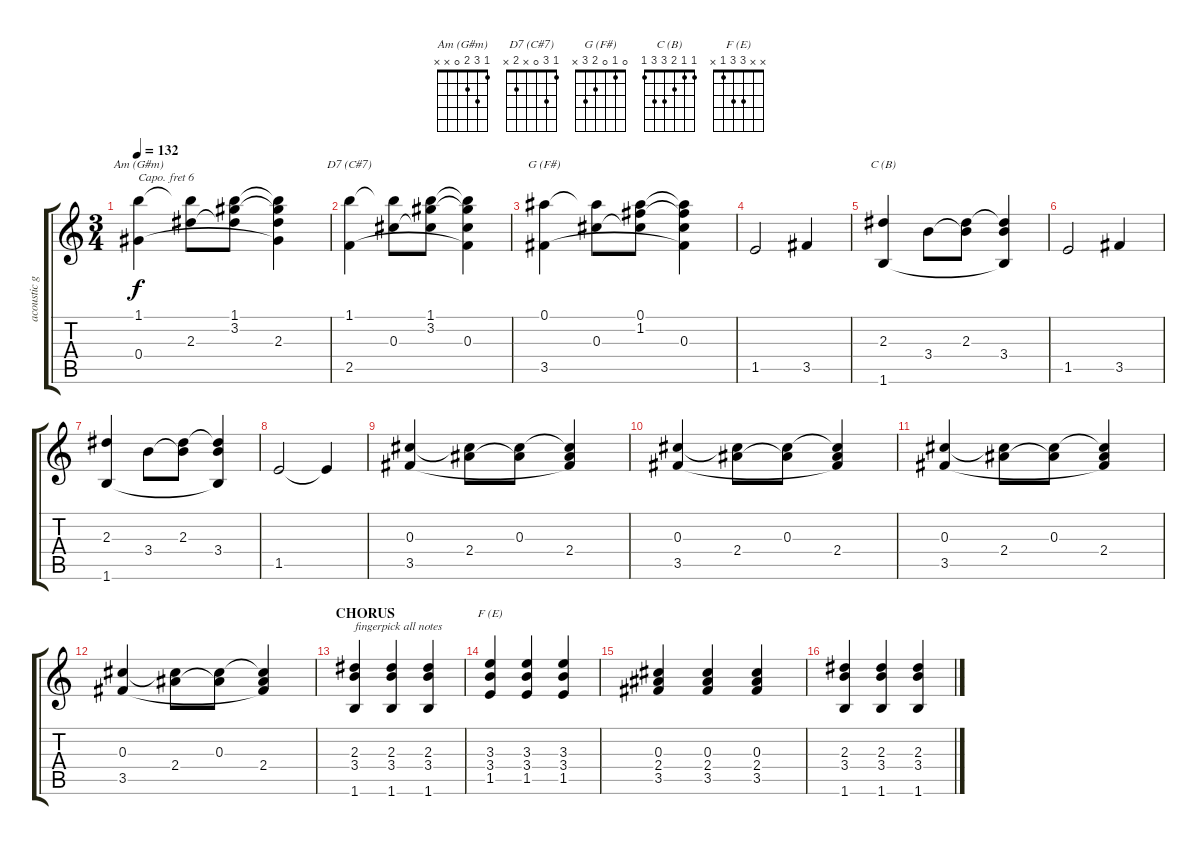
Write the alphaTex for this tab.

\track ("acoustic guitar (standard tuning, capo 6" "acoustic g") {instrument acousticguitarsteel}
\staff {score tabs}
\capo 6
\tuning (E4 B3 G3 D3 A2 E2) {hide}
\chord ("Am (G#m)" 1 3 2 0 x x)
\chord ("D7 (C#7)" 1 3 0 x 2 x)
\chord ("G (F#)" 0 1 0 2 3 x)
\chord ("C (B)" 1 1 2 3 3 1)
\chord ("F (E)" x x 3 3 1 x)
\ts (3 4)
\tempo 132
\clef g2
\ks c
(1.1 0.4).4{ch "Am (G#m)" dy f} (1.1{t} 2.3).8 (1.1 3.2 2.3{t}).8 (1.1{t} 3.2{t} 2.3 0.4{t}).4 |
(1.1 2.5).4{ch "D7 (C#7)"} (1.1{t} 0.3).8 (1.1 3.2 0.3{t}).8 (1.1{t} 3.2{t} 0.3 2.5{t}).4 |
(0.1 3.5).4{ch "G (F#)"} (0.1{t} 0.3).8 (0.1 1.2 0.3{t}).8 (0.1{t} 1.2{t} 0.3 3.5{t}).4 |
1.5.2 3.5.4 |
(2.3 1.6).4{ch "C (B)"} 3.4.8 (2.3 3.4{t}).8 (2.3{t} 3.4 1.6{t}).4 |
1.5.2 3.5.4 |
(2.3 1.6).4 3.4.8 (2.3 3.4{t}).8 (2.3{t} 3.4 1.6{t}).4 |
1.5.2 1.5{t}.4 |
(0.3 3.5).4 (0.3{t} 2.4).8 (0.3 2.4{t}).8 (0.3{t} 2.4 3.5{t}).4 |
(0.3 3.5).4 (0.3{t} 2.4).8 (0.3 2.4{t}).8 (0.3{t} 2.4 3.5{t}).4 |
(0.3 3.5).4 (0.3{t} 2.4).8 (0.3 2.4{t}).8 (0.3{t} 2.4 3.5{t}).4 |
(0.3 3.5).4 (0.3{t} 2.4).8 (0.3 2.4{t}).8 (0.3{t} 2.4 3.5{t}).4 |
\section ("" "CHORUS")
(2.3 3.4 1.6).4{txt "fingerpick all notes"} (2.3 3.4 1.6).4 (2.3 3.4 1.6).4 |
(3.3 3.4 1.5).4{ch "F (E)"} (3.3 3.4 1.5).4 (3.3 3.4 1.5).4 |
(0.3 2.4 3.5).4 (0.3 2.4 3.5).4 (0.3 2.4 3.5).4 |
(2.3 3.4 1.6).4 (2.3 3.4 1.6).4 (2.3 3.4 1.6).4
